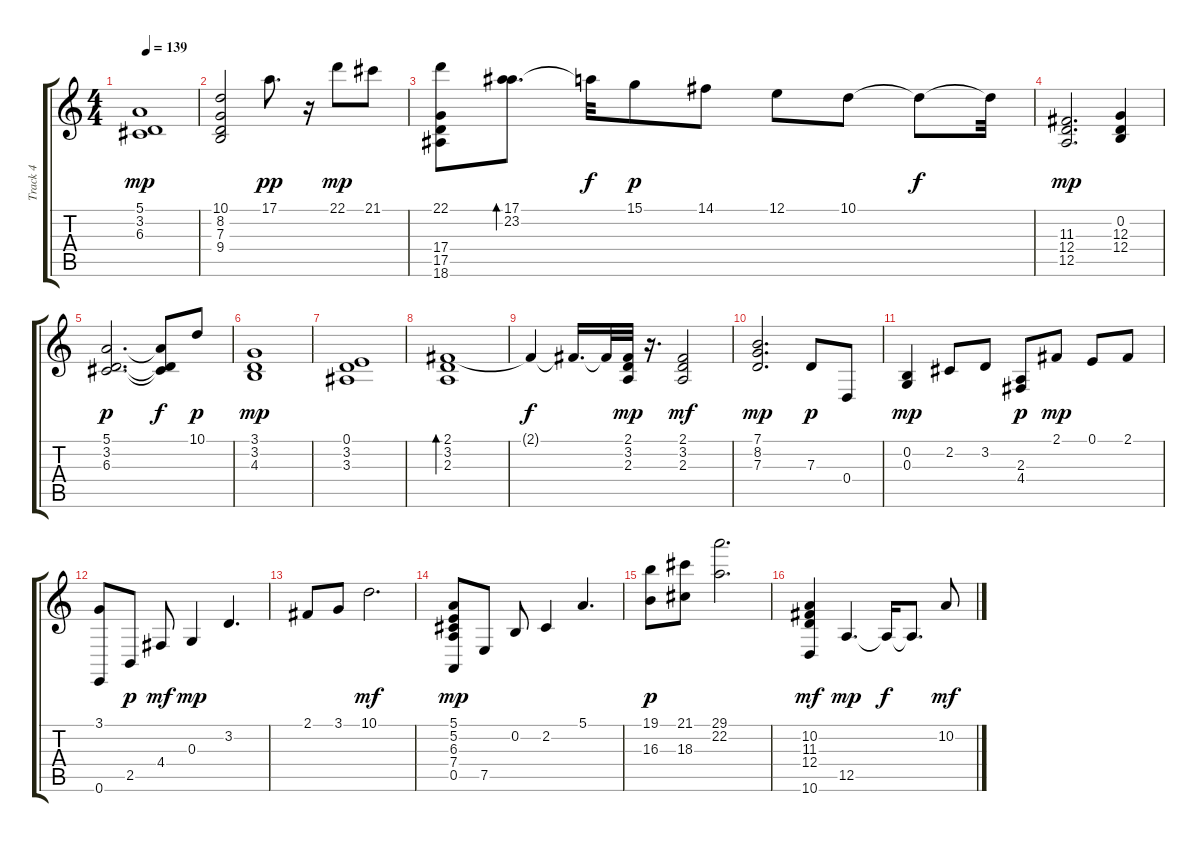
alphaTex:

\track ("Track 4" "Track 4") {instrument acousticgrandpiano}
\staff {score tabs}
\tuning (E4 B3 G3 D3 A2 E2) {hide}
\ts (4 4)
\tempo 139
\clef g2
\ks c
(5.1 3.2 6.3).1{dy mp} |
(10.1 8.2 7.3 9.4).2 17.1.8{d dy pp} r.16 22.1.8{dy mp} 21.1.8 |
(22.1 17.4 17.5 18.6).8 (17.1 23.2).8{d bd 480} 17.1{t}.32{dy f} 15.1.8{dy p} 14.1.8 12.1.8 10.1.8 10.1{t}.8{dy f} 10.1{t}.32 |
(11.3 12.4 12.5).2{d dy mp} (0.2 12.3 12.4).4 |
(5.1 3.2 6.3).2{d dy p} (5.1{t} 3.2{t} 6.3{t}).8{dy f} 10.1.8{dy p} |
(3.1 3.2 4.3).1{dy mp} |
(0.1 3.2 3.3).1 |
(2.1 3.2 2.3).1{bd 480} |
2.1{t}.4{dy f} 2.1{t}.16{d} 2.1{t}.32 (2.1 3.2 2.3).32{dy mp} r.16{d} (2.1 3.2 2.3).2{dy mf} |
(7.1 8.2 7.3).2{d dy mp} 7.3.8{dy p} 0.4.8 |
(0.2 0.3).4{dy mp} 2.2.8 3.2.8 (2.3 4.4).8{dy p} 2.1.8{dy mp} 0.1.8 2.1.8 |
(3.1 0.6).8 2.5.8{dy p} 4.4.8{dy mf} 0.3.4{dy mp} 3.2.4{d} |
2.1.8 3.1.8 10.1.2{d dy mf} |
(5.1 5.2 6.3 7.4 0.5).8{dy mp} 7.5.8 0.2.8 2.2.4 5.1.4{d} |
(19.1 16.3).8{dy p} (21.1 18.3).8 (29.1 22.2).2{d} |
(10.2 11.3 12.4 10.6).4{dy mf} 12.5.4{d dy mp} 12.5{t}.16{dy f} 12.5{t}.8{d} 10.2.8{dy mf}
